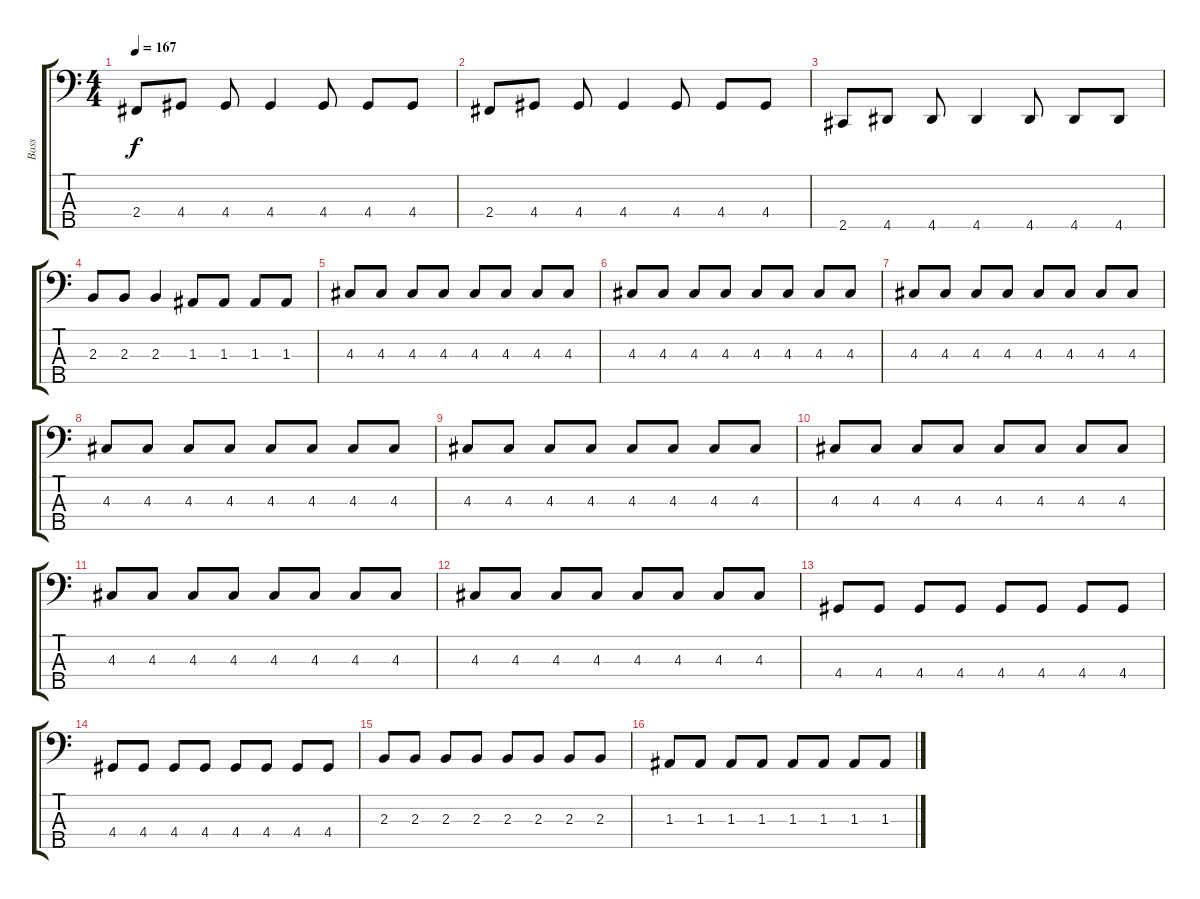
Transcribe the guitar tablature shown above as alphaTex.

\track ("Bass" "Bass") {instrument electricbassfinger}
\staff {score tabs}
\tuning (G2 D2 A1 E1 B0) {hide}
\ts (4 4)
\tempo 167
\clef f4
\ks c
2.4.8{dy f} 4.4.8 4.4.8 4.4.4 4.4.8 4.4.8 4.4.8 |
2.4.8 4.4.8 4.4.8 4.4.4 4.4.8 4.4.8 4.4.8 |
2.5.8 4.5.8 4.5.8 4.5.4 4.5.8 4.5.8 4.5.8 |
2.3.8 2.3.8 2.3.4 1.3.8 1.3.8 1.3.8 1.3.8 |
4.3.8 4.3.8 4.3.8 4.3.8 4.3.8 4.3.8 4.3.8 4.3.8 |
4.3.8 4.3.8 4.3.8 4.3.8 4.3.8 4.3.8 4.3.8 4.3.8 |
4.3.8 4.3.8 4.3.8 4.3.8 4.3.8 4.3.8 4.3.8 4.3.8 |
4.3.8 4.3.8 4.3.8 4.3.8 4.3.8 4.3.8 4.3.8 4.3.8 |
4.3.8 4.3.8 4.3.8 4.3.8 4.3.8 4.3.8 4.3.8 4.3.8 |
4.3.8 4.3.8 4.3.8 4.3.8 4.3.8 4.3.8 4.3.8 4.3.8 |
4.3.8 4.3.8 4.3.8 4.3.8 4.3.8 4.3.8 4.3.8 4.3.8 |
4.3.8 4.3.8 4.3.8 4.3.8 4.3.8 4.3.8 4.3.8 4.3.8 |
4.4.8 4.4.8 4.4.8 4.4.8 4.4.8 4.4.8 4.4.8 4.4.8 |
4.4.8 4.4.8 4.4.8 4.4.8 4.4.8 4.4.8 4.4.8 4.4.8 |
2.3.8 2.3.8 2.3.8 2.3.8 2.3.8 2.3.8 2.3.8 2.3.8 |
1.3.8 1.3.8 1.3.8 1.3.8 1.3.8 1.3.8 1.3.8 1.3.8
